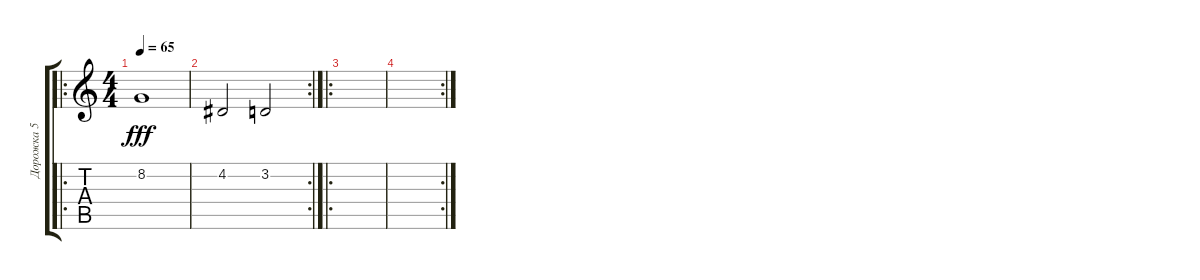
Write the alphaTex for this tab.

\track ("Дорожка 5" "Дорожка 5") {instrument choiraahs}
\staff {score tabs}
\tuning (E4 B3 G3 D3 A2 D2) {hide}
\ro
\ts (4 4)
\tempo 65
\clef g2
\ks c
8.2.1{dy fff} |
\rc 2
4.2.2 3.2.2 |
\ro
|
\rc 2
